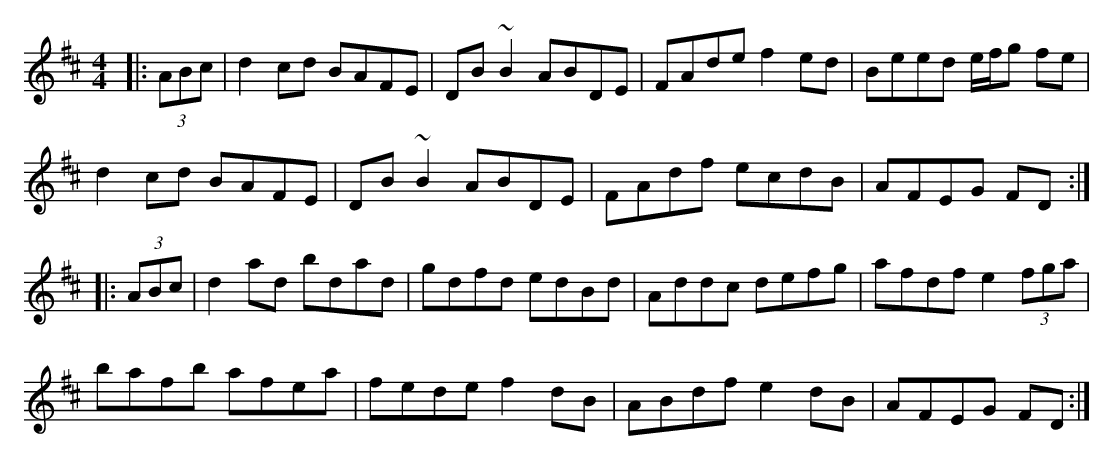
X:1
M:4/4
K:D
|:(3ABc|d2cd BAFE|DB~B2 ABDE|FAde f2ed|Beed e/f/g fe|
d2cd BAFE|DB~B2 ABDE|FAdf ecdB|AFEG FD:|
|:(3ABc|d2ad bdad|gdfd edBd|Addc defg|afdf e2(3fga|
bafb afea|fede f2dB|ABdf e2dB|AFEG FD:|
